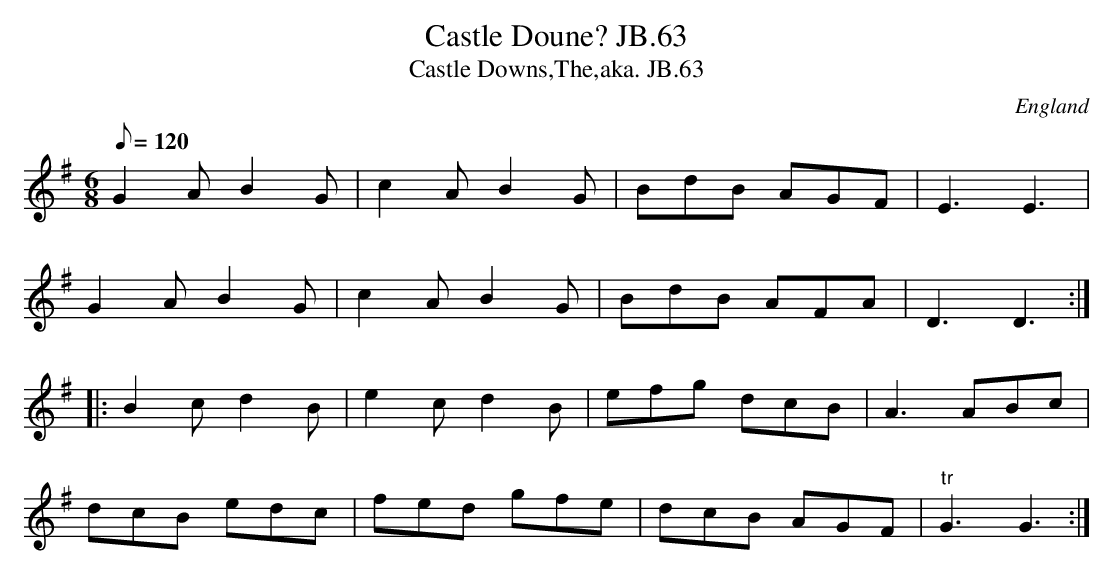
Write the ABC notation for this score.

X:1
T:Castle Doune? JB.63
T:Castle Downs,The,aka. JB.63
M:6/8
L:1/8
Q:120
O:England
K:G
G2AB2G|c2AB2G|BdB AGF|E3E3|!
G2AB2G|c2AB2G|BdB AFA|D3D3:|!
|:B2cd2B|e2cd2B|efg dcB|A3ABc|!
dcB edc|fed gfe|dcB AGF|"tr"G3G3:|]
